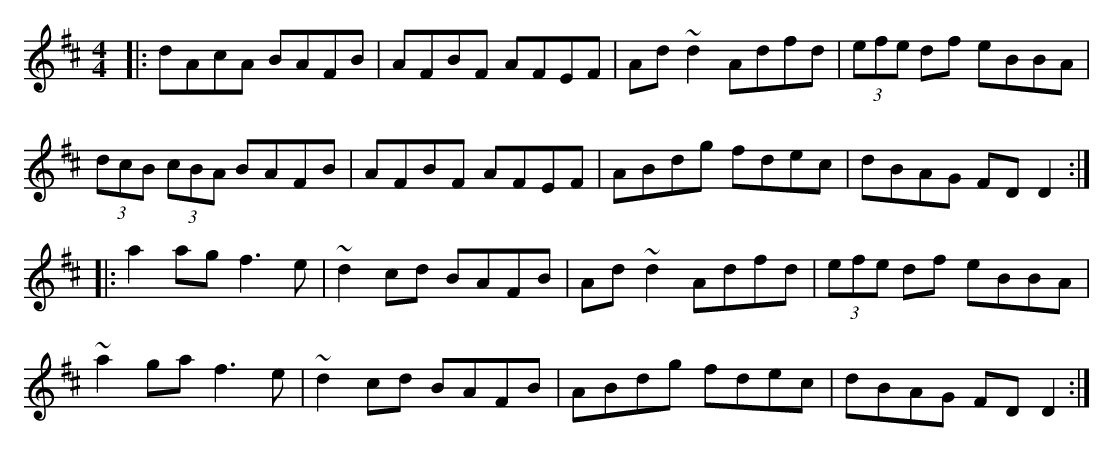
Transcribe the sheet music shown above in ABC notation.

X:1
M:4/4
K:D
|:dAcA BAFB|AFBF AFEF|Ad~d2 Adfd|(3efe df eBBA|
(3dcB (3cBA BAFB|AFBF AFEF|ABdg fdec|dBAG FDD2:|
|:a2agf3e|~d2cd BAFB|Ad~d2 Adfd|(3efe df eBBA|
~a2gaf3e|~d2cd BAFB|ABdg fdec|dBAG FDD2:|
